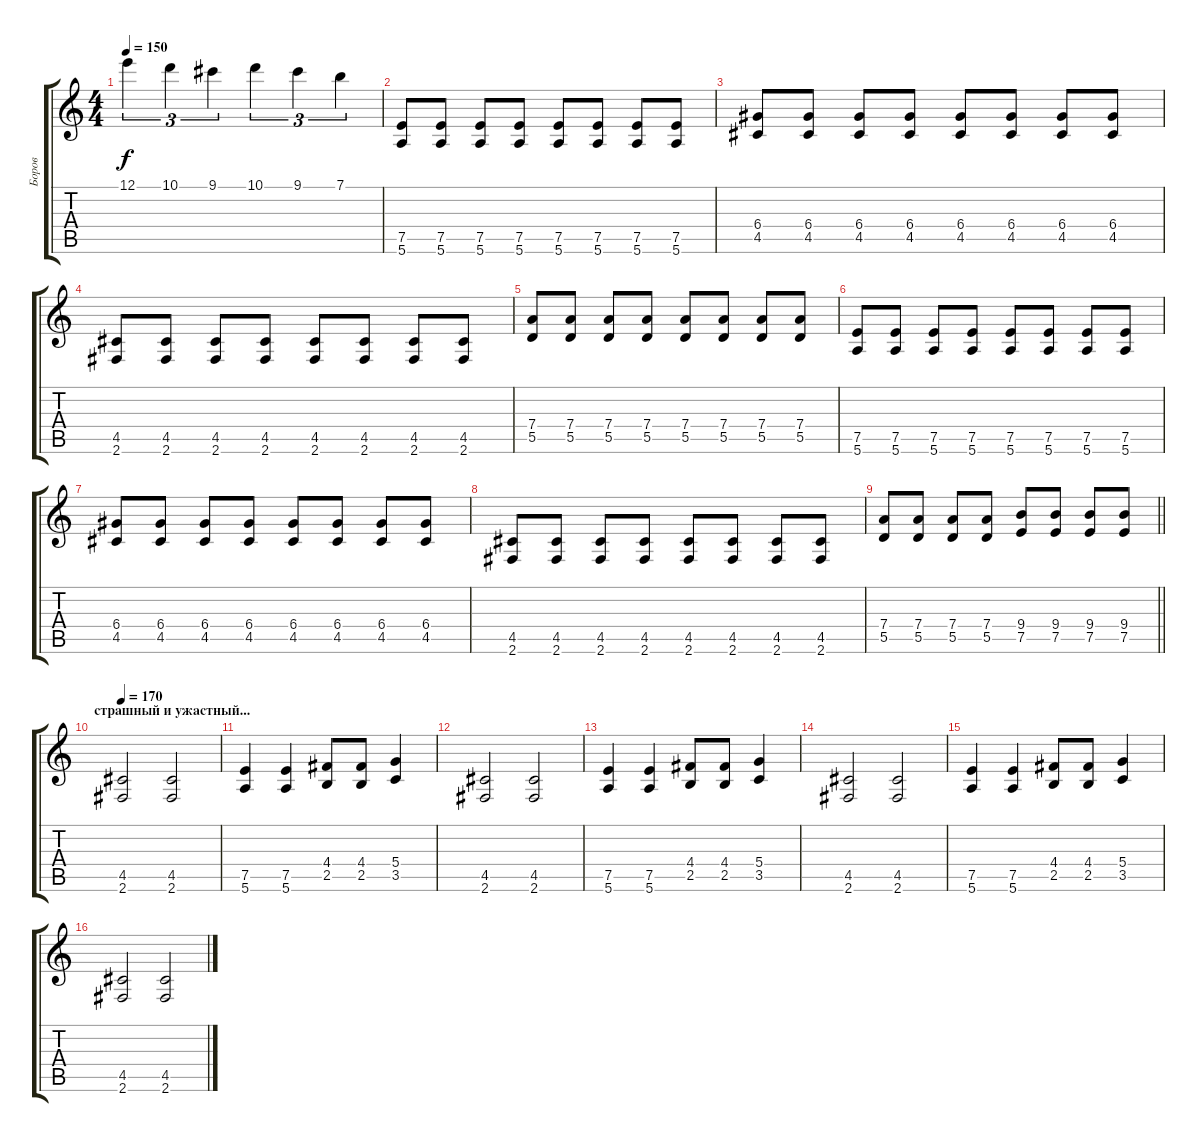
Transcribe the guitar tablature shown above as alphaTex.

\track ("Боров" "Боров") {instrument overdrivenguitar}
\staff {score tabs}
\tuning (E4 B3 G3 D3 A2 E2) {hide}
\ts (4 4)
\tempo 150
\clef g2
\ks c
12.1.4{tu (3 2) dy f} 10.1.4{tu (3 2)} 9.1.4{tu (3 2)} 10.1.4{tu (3 2)} 9.1.4{tu (3 2)} 7.1.4{tu (3 2)} |
(7.5 5.6).8 (7.5 5.6).8 (7.5 5.6).8 (7.5 5.6).8 (7.5 5.6).8 (7.5 5.6).8 (7.5 5.6).8 (7.5 5.6).8 |
(6.4 4.5).8 (6.4 4.5).8 (6.4 4.5).8 (6.4 4.5).8 (6.4 4.5).8 (6.4 4.5).8 (6.4 4.5).8 (6.4 4.5).8 |
(4.5 2.6).8 (4.5 2.6).8 (4.5 2.6).8 (4.5 2.6).8 (4.5 2.6).8 (4.5 2.6).8 (4.5 2.6).8 (4.5 2.6).8 |
(7.4 5.5).8 (7.4 5.5).8 (7.4 5.5).8 (7.4 5.5).8 (7.4 5.5).8 (7.4 5.5).8 (7.4 5.5).8 (7.4 5.5).8 |
(7.5 5.6).8 (7.5 5.6).8 (7.5 5.6).8 (7.5 5.6).8 (7.5 5.6).8 (7.5 5.6).8 (7.5 5.6).8 (7.5 5.6).8 |
(6.4 4.5).8 (6.4 4.5).8 (6.4 4.5).8 (6.4 4.5).8 (6.4 4.5).8 (6.4 4.5).8 (6.4 4.5).8 (6.4 4.5).8 |
(4.5 2.6).8 (4.5 2.6).8 (4.5 2.6).8 (4.5 2.6).8 (4.5 2.6).8 (4.5 2.6).8 (4.5 2.6).8 (4.5 2.6).8 |
\barLineRight lightlight
(7.4 5.5).8 (7.4 5.5).8 (7.4 5.5).8 (7.4 5.5).8 (9.4 7.5).8 (9.4 7.5).8 (9.4 7.5).8 (9.4 7.5).8 |
\section ("" "страшный и ужастный...")
\tempo 170
(4.5 2.6).2 (4.5 2.6).2 |
(7.5 5.6).4 (7.5 5.6).4 (4.4 2.5).8 (4.4 2.5).8 (5.4 3.5).4 |
(4.5 2.6).2 (4.5 2.6).2 |
(7.5 5.6).4 (7.5 5.6).4 (4.4 2.5).8 (4.4 2.5).8 (5.4 3.5).4 |
(4.5 2.6).2 (4.5 2.6).2 |
(7.5 5.6).4 (7.5 5.6).4 (4.4 2.5).8 (4.4 2.5).8 (5.4 3.5).4 |
(4.5 2.6).2 (4.5 2.6).2
